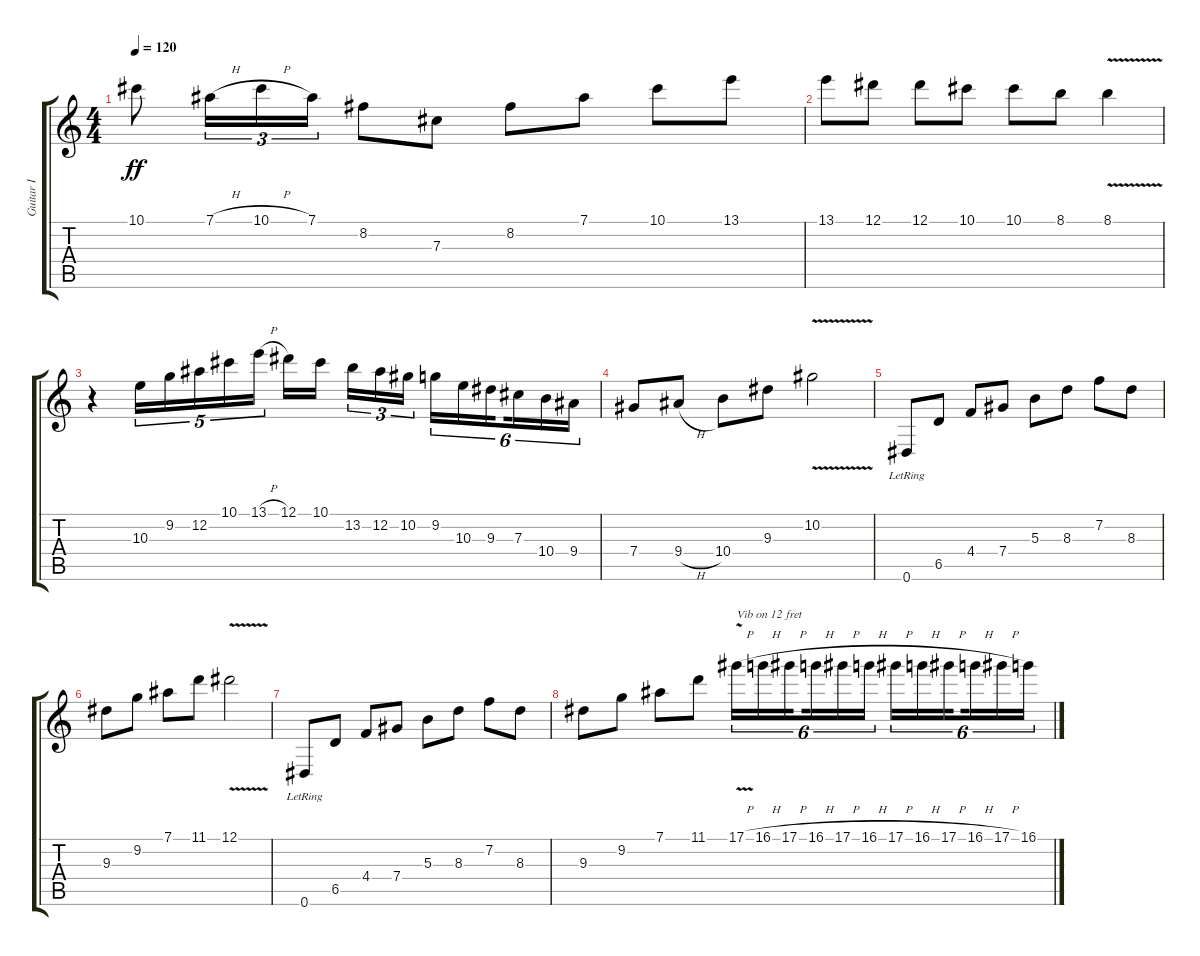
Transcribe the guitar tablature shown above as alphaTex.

\track ("Guitar I" "Guitar I") {instrument overdrivenguitar}
\staff {score tabs}
\tuning (Eb4 Bb3 Gb3 Db3 Ab2 Eb2) {hide}
\ts (4 4)
\tempo 120
\clef g2
\ks c
10.1.8{dy ff instrument acousticguitarnylon} 7.1{h}.16{tu (3 2)} 10.1{h}.16{tu (3 2)} 7.1.16{tu (3 2)} 8.2.8 7.3.8 8.2.8 7.1.8 10.1.8 13.1.8 |
13.1.8 12.1.8 12.1.8 10.1.8 10.1.8 8.1.8 8.1{v}.4 |
r.4{instrument acousticguitarnylon} 10.3.16{tu (5 4)} 9.2.16{tu (5 4)} 12.2.16{tu (5 4)} 10.1.16{tu (5 4)} 13.1{h}.16{tu (5 4)} 12.1.16 10.1.16{beam splitsecondary} 13.2.16{tu (3 2)} 12.2.16{tu (3 2)} 10.2.16{tu (3 2)} 9.2.16{tu (6 4)} 10.3.16{tu (6 4)} 9.3.16{tu (6 4) beam splitsecondary} 7.3.16{tu (6 4)} 10.4.16{tu (6 4)} 9.4.16{tu (6 4)} |
7.4.8 9.4{h}.8 10.4.8 9.3.8 10.2{v}.2 |
0.6{lr}.8{instrument acousticguitarnylon} 6.5.8 4.4.8 7.4.8 5.3.8 8.3.8 7.2.8 8.3.8 |
9.3.8 9.2.8 7.1.8 11.1.8 12.1{v}.2 |
0.6{lr}.8 6.5.8 4.4.8 7.4.8 5.3.8 8.3.8 7.2.8 8.3.8 |
9.3.8{instrument acousticguitarnylon} 9.2.8 7.1.8 11.1.8 17.1{v h}.16{tu (6 4) txt "Vib on 12 fret" instrument overdrivenguitar} 16.1{h}.16{tu (6 4)} 17.1{h}.16{tu (6 4) beam splitsecondary} 16.1{h}.16{tu (6 4)} 17.1{h}.16{tu (6 4)} 16.1{h}.16{tu (6 4)} 17.1{h}.16{tu (6 4)} 16.1{h}.16{tu (6 4)} 17.1{h}.16{tu (6 4) beam splitsecondary} 16.1{h}.16{tu (6 4)} 17.1{h}.16{tu (6 4)} 16.1{h}.16{tu (6 4)}
